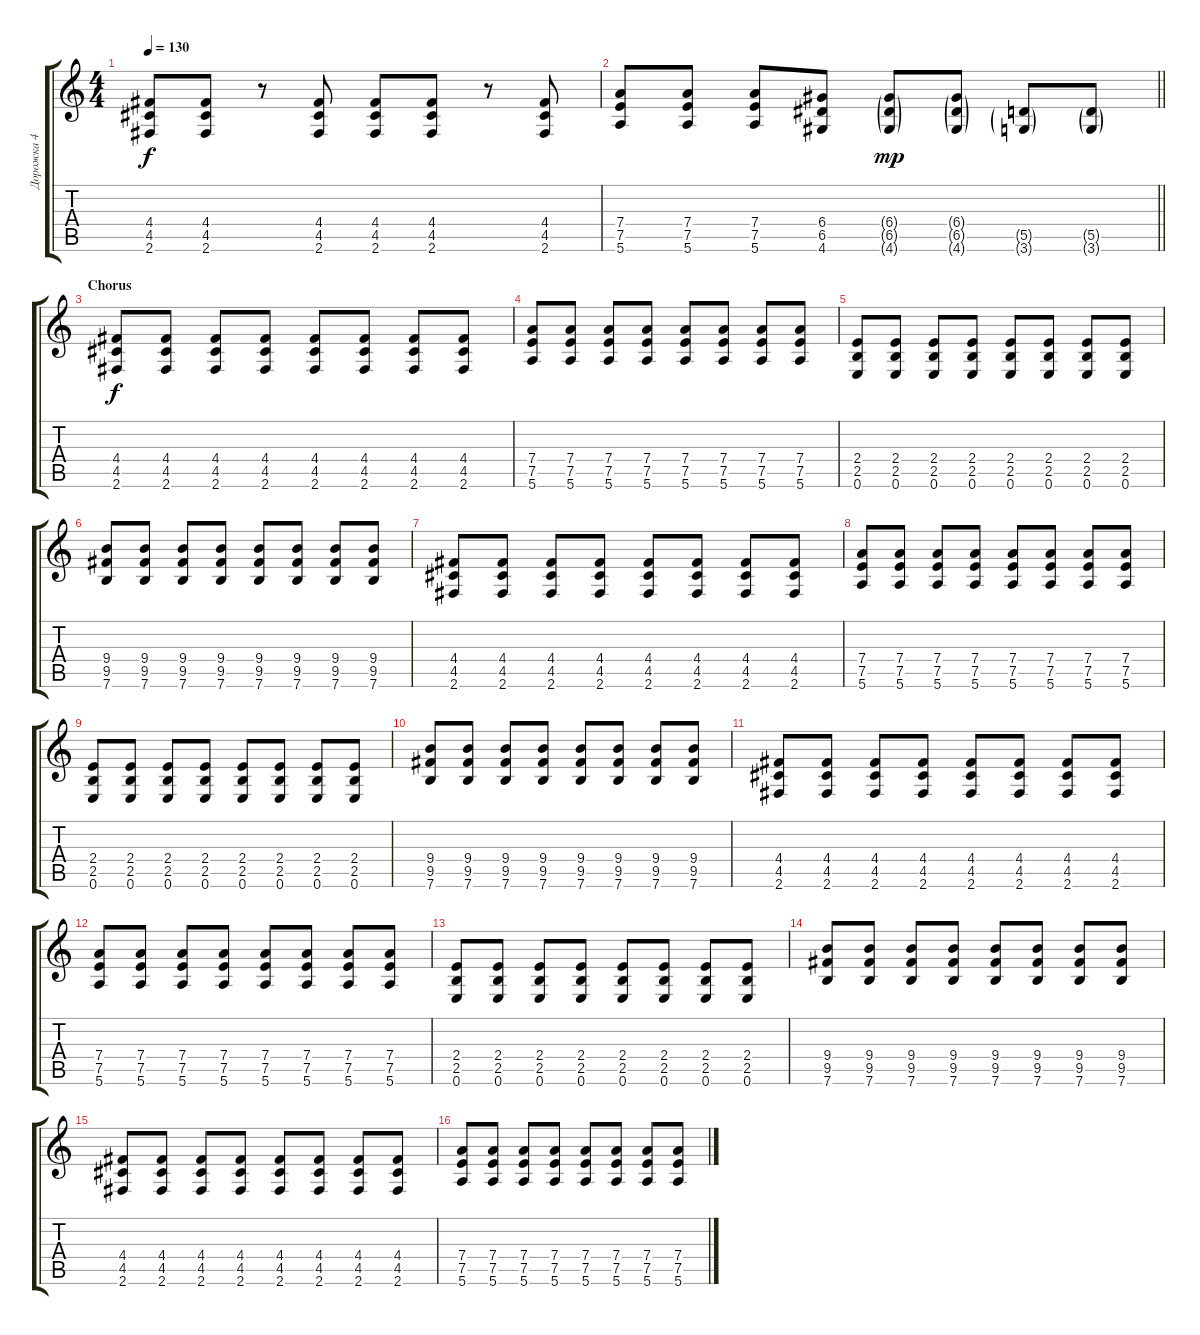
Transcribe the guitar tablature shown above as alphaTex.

\track ("Дорожка 4" "Дорожка 4") {instrument distortionguitar}
\staff {score tabs}
\tuning (E4 B3 G3 D3 A2 E2) {hide}
\ts (4 4)
\tempo 130
\clef g2
\ks c
(4.4 4.5 2.6).8{dy f} (4.4 4.5 2.6).8 r.8 (4.4 4.5 2.6).8 (4.4 4.5 2.6).8 (4.4 4.5 2.6).8 r.8 (4.4 4.5 2.6).8 |
\barLineRight lightlight
(7.4 7.5 5.6).8 (7.4 7.5 5.6).8 (7.4 7.5 5.6).8 (6.4 6.5 4.6).8 (6.4{g} 6.5{g} 4.6{g}).8{dy mp} (6.4{g} 6.5{g} 4.6{g}).8 (5.5{g} 3.6{g}).8 (5.5{g} 3.6{g}).8 |
\section ("" "Chorus")
(4.4 4.5 2.6).8{dy f} (4.4 4.5 2.6).8 (4.4 4.5 2.6).8 (4.4 4.5 2.6).8 (4.4 4.5 2.6).8 (4.4 4.5 2.6).8 (4.4 4.5 2.6).8 (4.4 4.5 2.6).8 |
(7.4 7.5 5.6).8 (7.4 7.5 5.6).8 (7.4 7.5 5.6).8 (7.4 7.5 5.6).8 (7.4 7.5 5.6).8 (7.4 7.5 5.6).8 (7.4 7.5 5.6).8 (7.4 7.5 5.6).8 |
(2.4 2.5 0.6).8 (2.4 2.5 0.6).8 (2.4 2.5 0.6).8 (2.4 2.5 0.6).8 (2.4 2.5 0.6).8 (2.4 2.5 0.6).8 (2.4 2.5 0.6).8 (2.4 2.5 0.6).8 |
(9.4 9.5 7.6).8 (9.4 9.5 7.6).8 (9.4 9.5 7.6).8 (9.4 9.5 7.6).8 (9.4 9.5 7.6).8 (9.4 9.5 7.6).8 (9.4 9.5 7.6).8 (9.4 9.5 7.6).8 |
(4.4 4.5 2.6).8 (4.4 4.5 2.6).8 (4.4 4.5 2.6).8 (4.4 4.5 2.6).8 (4.4 4.5 2.6).8 (4.4 4.5 2.6).8 (4.4 4.5 2.6).8 (4.4 4.5 2.6).8 |
(7.4 7.5 5.6).8 (7.4 7.5 5.6).8 (7.4 7.5 5.6).8 (7.4 7.5 5.6).8 (7.4 7.5 5.6).8 (7.4 7.5 5.6).8 (7.4 7.5 5.6).8 (7.4 7.5 5.6).8 |
(2.4 2.5 0.6).8 (2.4 2.5 0.6).8 (2.4 2.5 0.6).8 (2.4 2.5 0.6).8 (2.4 2.5 0.6).8 (2.4 2.5 0.6).8 (2.4 2.5 0.6).8 (2.4 2.5 0.6).8 |
(9.4 9.5 7.6).8 (9.4 9.5 7.6).8 (9.4 9.5 7.6).8 (9.4 9.5 7.6).8 (9.4 9.5 7.6).8 (9.4 9.5 7.6).8 (9.4 9.5 7.6).8 (9.4 9.5 7.6).8 |
(4.4 4.5 2.6).8 (4.4 4.5 2.6).8 (4.4 4.5 2.6).8 (4.4 4.5 2.6).8 (4.4 4.5 2.6).8 (4.4 4.5 2.6).8 (4.4 4.5 2.6).8 (4.4 4.5 2.6).8 |
(7.4 7.5 5.6).8 (7.4 7.5 5.6).8 (7.4 7.5 5.6).8 (7.4 7.5 5.6).8 (7.4 7.5 5.6).8 (7.4 7.5 5.6).8 (7.4 7.5 5.6).8 (7.4 7.5 5.6).8 |
(2.4 2.5 0.6).8 (2.4 2.5 0.6).8 (2.4 2.5 0.6).8 (2.4 2.5 0.6).8 (2.4 2.5 0.6).8 (2.4 2.5 0.6).8 (2.4 2.5 0.6).8 (2.4 2.5 0.6).8 |
(9.4 9.5 7.6).8 (9.4 9.5 7.6).8 (9.4 9.5 7.6).8 (9.4 9.5 7.6).8 (9.4 9.5 7.6).8 (9.4 9.5 7.6).8 (9.4 9.5 7.6).8 (9.4 9.5 7.6).8 |
(4.4 4.5 2.6).8 (4.4 4.5 2.6).8 (4.4 4.5 2.6).8 (4.4 4.5 2.6).8 (4.4 4.5 2.6).8 (4.4 4.5 2.6).8 (4.4 4.5 2.6).8 (4.4 4.5 2.6).8 |
(7.4 7.5 5.6).8 (7.4 7.5 5.6).8 (7.4 7.5 5.6).8 (7.4 7.5 5.6).8 (7.4 7.5 5.6).8 (7.4 7.5 5.6).8 (7.4 7.5 5.6).8 (7.4 7.5 5.6).8
